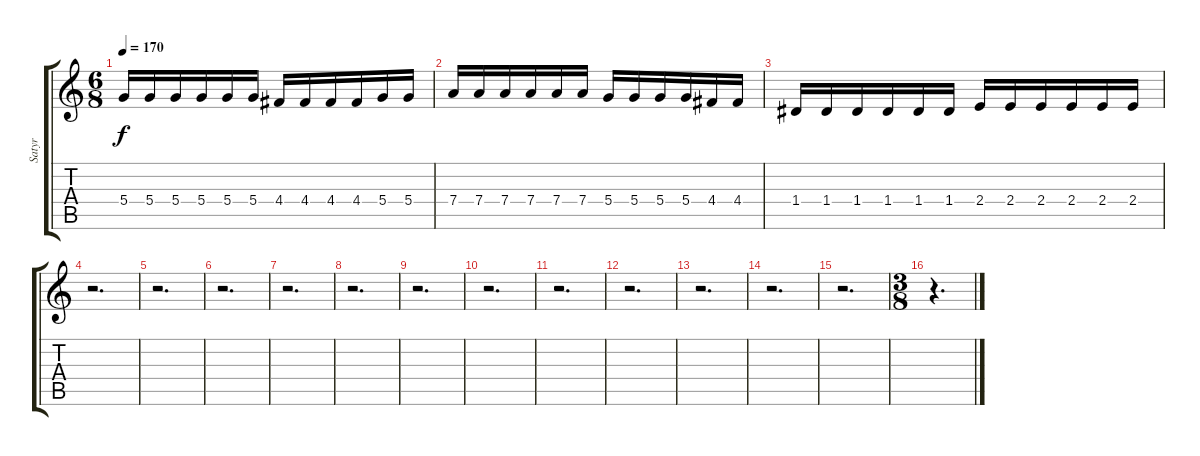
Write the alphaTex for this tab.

\track ("Satyr" "Satyr") {instrument overdrivenguitar}
\staff {score tabs}
\tuning (E4 B3 G3 D3 A2 E2) {hide}
\ts (6 8)
\tempo 170
\clef g2
\ks c
5.4.16{dy f} 5.4.16 5.4.16 5.4.16 5.4.16 5.4.16 4.4.16 4.4.16 4.4.16 4.4.16 5.4.16 5.4.16 |
7.4.16 7.4.16 7.4.16 7.4.16 7.4.16 7.4.16 5.4.16 5.4.16 5.4.16 5.4.16 4.4.16 4.4.16 |
1.4.16 1.4.16 1.4.16 1.4.16 1.4.16 1.4.16 2.4.16 2.4.16 2.4.16 2.4.16 2.4.16 2.4.16 |
r.2{d} |
r.2{d} |
r.2{d} |
r.2{d} |
r.2{d} |
r.2{d} |
r.2{d} |
r.2{d} |
r.2{d} |
r.2{d} |
r.2{d} |
r.2{d} |
\ts (3 8)
r.4{d}
